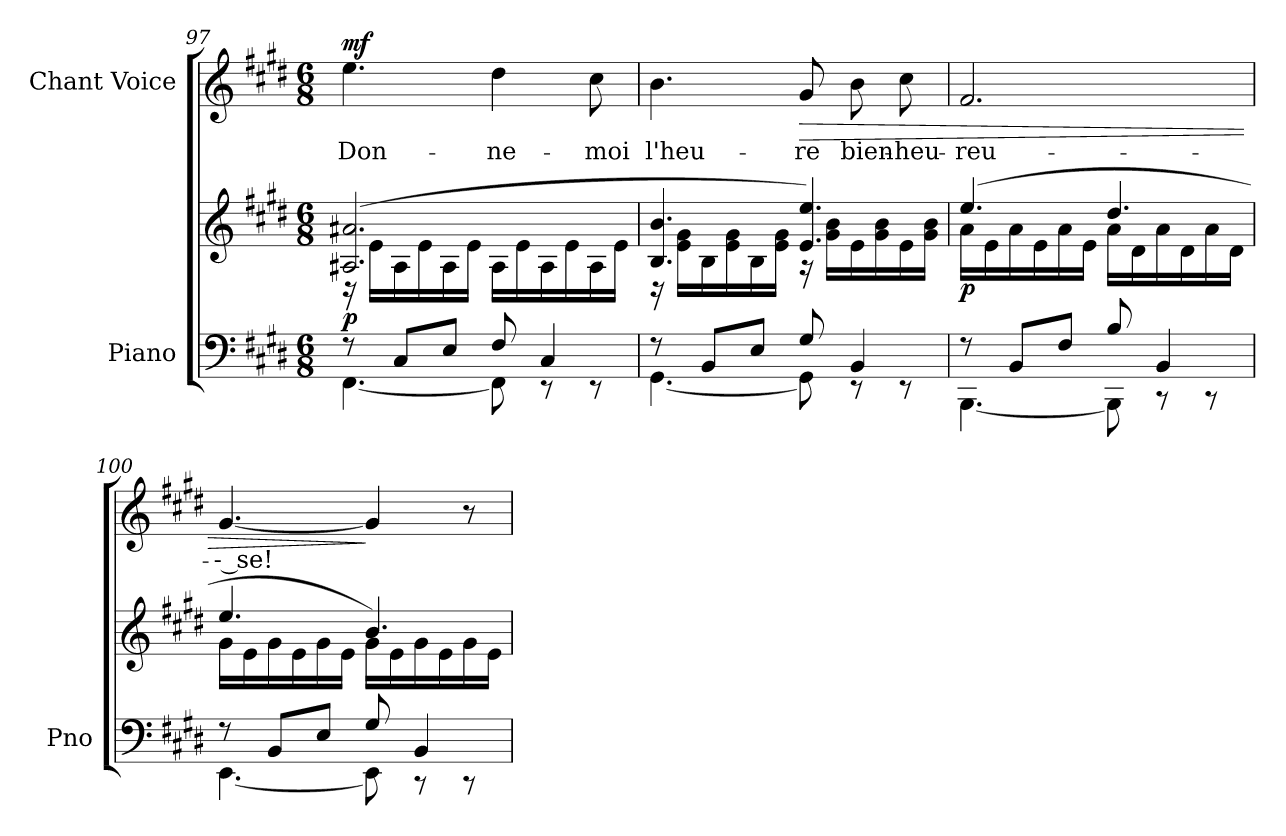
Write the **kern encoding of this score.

**kern	**kern	**dynam	**kern	**text	**dynam
*part2	*part2	*part2	*part1	*part1	*part1
*staff3	*staff2	*staff2/3	*staff1	*staff1	*staff1
*I"Piano	*	*	*I"Chant Voice	*	*
*I'Pno	*	*	*	*	*
!!LO:PB:g=z
*clefF4	*clefG2	*	*clefG2	*	*
*k[f#c#g#d#]	*k[f#c#g#d#]	*	*k[f#c#g#d#]	*	*
*M6/8	*M6/8	*	*M6/8	*	*
=97	=97	=97	=97	=97	=97
*^	*^	*	*	*	*
!	!	!	!	!LO:DY:b	!	!LO:LY:b	!LO:DY:a
8r	[4.FF#\	(2.A#X/ 2.a#X/	16r	p	4.ee\	Don-	mf
.	.	.	16e\LL	.	.	.	.
8C#/L	.	.	16A#\	.	.	.	.
.	.	.	16e\	.	.	.	.
8E/J	.	.	16A#\	.	.	.	.
.	.	.	16e\JJ	.	.	.	.
!	!	!	!	!	!	!LO:LY:b	!
8F#/	8FF#\]	.	16A#\LL	.	4dd#\	-ne-	.
.	.	.	16e\	.	.	.	.
4C#/	8r	.	16A#\	.	.	.	.
.	.	.	16e\	.	.	.	.
!	!	!	!	!	!	!LO:LY:b	!
.	8r	.	16A#\	.	8cc#\	-moi	.
.	.	.	16e\JJ	.	.	.	.
=98	=98	=98	=98	=98	=98	=98	=98
!	!	!	!	!	!	!LO:LY:b	!
8r	[4.GG#\	4.B/ 4.b/	16r	.	4.b\	l'heu-	.
.	.	.	16e\ 16g#\LL	.	.	.	.
8BB/L	.	.	16B\	.	.	.	.
.	.	.	16e\ 16g#\	.	.	.	.
8E/J	.	.	16B\	.	.	.	.
.	.	.	16e\ 16g#\JJ	.	.	.	.
!	!	!	!	!	!	!LO:LY:b	!LO:HP:b
8G#/	8GG#\]	4.e/ 4.ee/)	16r	.	8g#/	-re	>
.	.	.	16g#\ 16b\LL	.	.	.	.
!	!	!	!	!	!	!LO:LY:b	!
4BB/	8r	.	16e\	.	8b\	bien-	.
.	.	.	16g#\ 16b\	.	.	.	.
!	!	!	!	!	!	!LO:LY:b	!
.	8r	.	16e\	.	8cc#\	-heu-	.
.	.	.	16g#\ 16b\JJ	.	.	.	.
!!LO:LB:g=z
=99	=99	=99	=99	=99	=99	=99	=99
!	!	!	!	!LO:DY:b	!	!LO:LY:b	!
8r	[4.BBB\	(4.ee/	16a\LL	p	2.f#/	-reu-	.
.	.	.	16e\	.	.	.	.
8BB/L	.	.	16a\	.	.	.	.
.	.	.	16e\	.	.	.	.
8F#/J	.	.	16a\	.	.	.	.
.	.	.	16e\JJ	.	.	.	.
8B/	8BBB\]	4.dd#/	16a\LL	.	.	.	.
.	.	.	16d#\	.	.	.	.
4BB/	8r	.	16a\	.	.	.	.
.	.	.	16d#\	.	.	.	.
.	8r	.	16a\	.	.	.	.
.	.	.	16d#\JJ	.	.	.	.
!!LO:LB:g=z
=100	=100	=100	=100	=100	=100	=100	=100
!	!	!	!	!	!	!LO:LY:b	!
8r	[4.EE\	4.ee/	16g#\LL	.	[4.g#/	-- se!	.
.	.	.	16e\	.	.	.	.
8BB/L	.	.	16g#\	.	.	.	.
.	.	.	16e\	.	.	.	.
8E/J	.	.	16g#\	.	.	.	.
.	.	.	16e\JJ	.	.	.	.
8G#/	8EE\]	4.b/)	16g#\LL	.	4g#/]	.	]
.	.	.	16e\	.	.	.	.
4BB/	8r	.	16g#\	.	.	.	.
.	.	.	16e\	.	.	.	.
.	8r	.	16g#\	.	8r	.	.
.	.	.	16e\JJ	.	.	.	.
*v	*v	*	*	*	*	*	*
*	*v	*v	*	*	*	*
=	=	=	=	=	=
*-	*-	*-	*-	*-	*-
